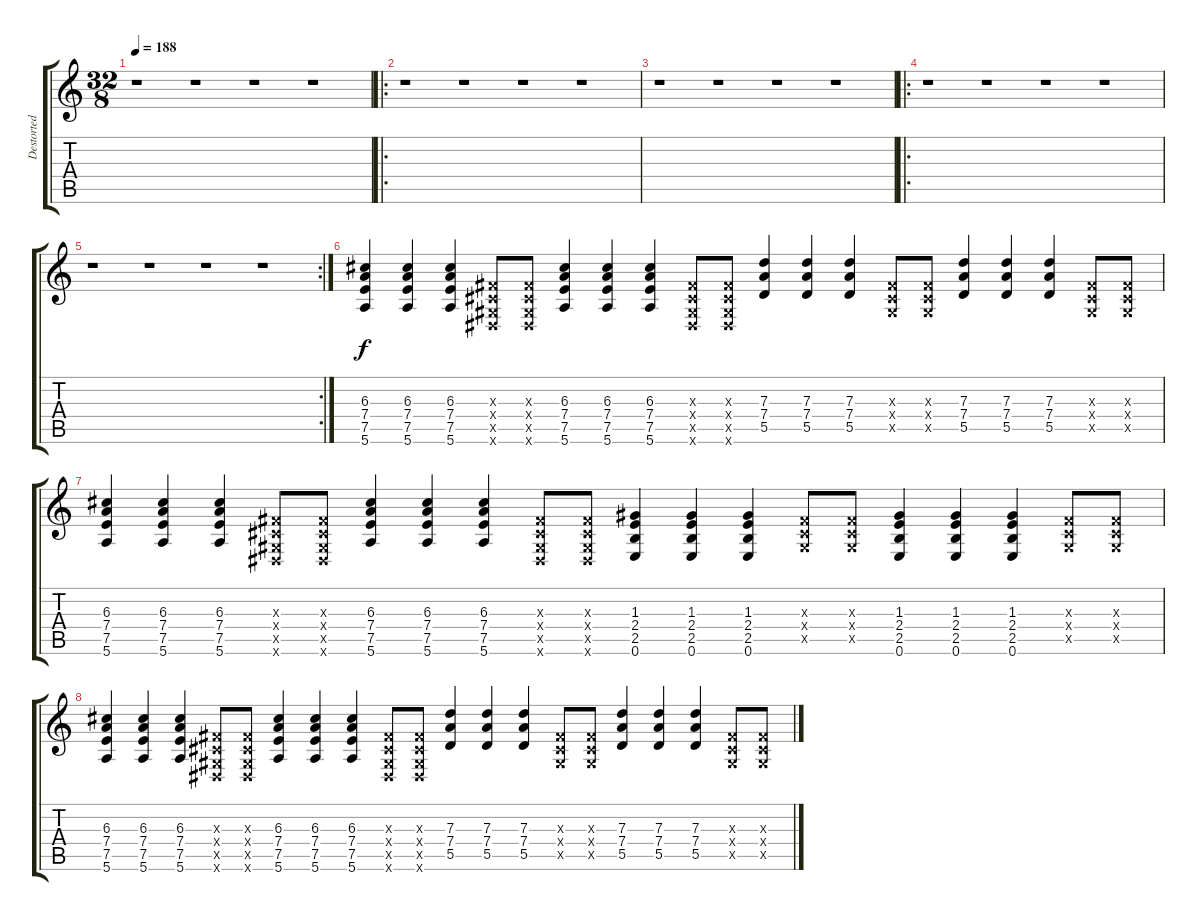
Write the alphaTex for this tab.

\track ("Destorted Guitar" "Destorted ") {instrument distortionguitar}
\staff {score tabs}
\tuning (E4 B3 G3 D3 A2 E2) {hide}
\ts (32 8)
\tempo 188
\clef g2
\ks c
r.1{dy f instrument distortionguitar} r.1 r.1 r.1 |
\ro
r.1 r.1 r.1 r.1 |
r.1 r.1 r.1 r.1 |
\ro
r.1 r.1 r.1 r.1 |
\rc 2
r.1 r.1 r.1 r.1 |
(6.3 7.4 7.5 5.6).4 (6.3 7.4 7.5 5.6).4 (6.3 7.4 7.5 5.6).4 (-1.3{x} -1.4{x} -1.5{x} -1.6{x}).8 (-1.3{x} -1.4{x} -1.5{x} -1.6{x}).8 (6.3 7.4 7.5 5.6).4 (6.3 7.4 7.5 5.6).4 (6.3 7.4 7.5 5.6).4 (-1.3{x} -1.4{x} -1.5{x} -1.6{x}).8 (-1.3{x} -1.4{x} -1.5{x} -1.6{x}).8 (7.3 7.4 5.5).4 (7.3 7.4 5.5).4 (7.3 7.4 5.5).4 (-1.3{x} -1.4{x} -1.5{x}).8 (-1.3{x} -1.4{x} -1.5{x}).8 (7.3 7.4 5.5).4 (7.3 7.4 5.5).4 (7.3 7.4 5.5).4 (-1.3{x} -1.4{x} -1.5{x}).8 (-1.3{x} -1.4{x} -1.5{x}).8 |
(6.3 7.4 7.5 5.6).4 (6.3 7.4 7.5 5.6).4 (6.3 7.4 7.5 5.6).4 (-1.3{x} -1.4{x} -1.5{x} -1.6{x}).8 (-1.3{x} -1.4{x} -1.5{x} -1.6{x}).8 (6.3 7.4 7.5 5.6).4 (6.3 7.4 7.5 5.6).4 (6.3 7.4 7.5 5.6).4 (-1.3{x} -1.4{x} -1.5{x} -1.6{x}).8 (-1.3{x} -1.4{x} -1.5{x} -1.6{x}).8 (1.3 2.4 2.5 0.6).4 (1.3 2.4 2.5 0.6).4 (1.3 2.4 2.5 0.6).4 (-1.3{x} -1.4{x} -1.5{x}).8 (-1.3{x} -1.4{x} -1.5{x}).8 (1.3 2.4 2.5 0.6).4 (1.3 2.4 2.5 0.6).4 (1.3 2.4 2.5 0.6).4 (-1.3{x} -1.4{x} -1.5{x}).8 (-1.3{x} -1.4{x} -1.5{x}).8 |
(6.3 7.4 7.5 5.6).4 (6.3 7.4 7.5 5.6).4 (6.3 7.4 7.5 5.6).4 (-1.3{x} -1.4{x} -1.5{x} -1.6{x}).8 (-1.3{x} -1.4{x} -1.5{x} -1.6{x}).8 (6.3 7.4 7.5 5.6).4 (6.3 7.4 7.5 5.6).4 (6.3 7.4 7.5 5.6).4 (-1.3{x} -1.4{x} -1.5{x} -1.6{x}).8 (-1.3{x} -1.4{x} -1.5{x} -1.6{x}).8 (7.3 7.4 5.5).4 (7.3 7.4 5.5).4 (7.3 7.4 5.5).4 (-1.3{x} -1.4{x} -1.5{x}).8 (-1.3{x} -1.4{x} -1.5{x}).8 (7.3 7.4 5.5).4 (7.3 7.4 5.5).4 (7.3 7.4 5.5).4 (-1.3{x} -1.4{x} -1.5{x}).8 (-1.3{x} -1.4{x} -1.5{x}).8
